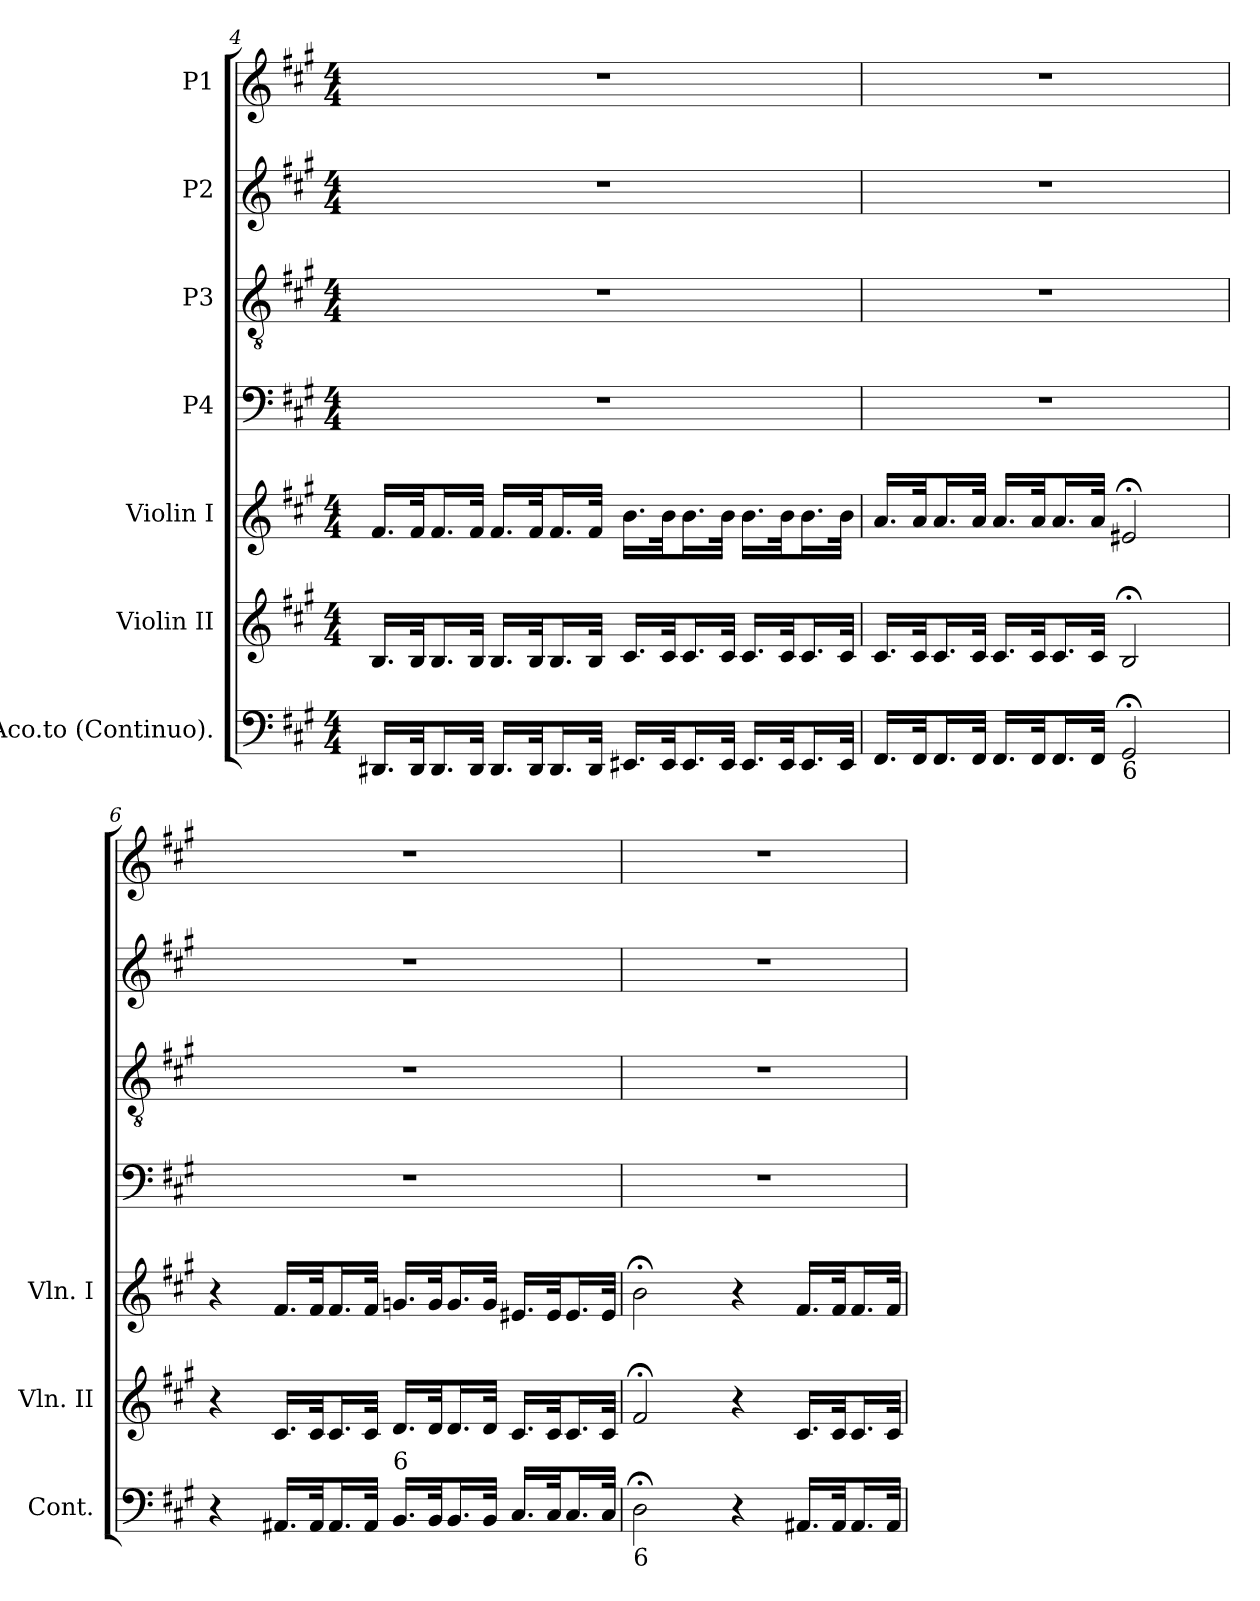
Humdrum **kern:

**kern	**kern	**kern	**kern	**kern	**kern	**kern
*part7	*part6	*part5	*part4	*part3	*part2	*part1
*staff7	*staff6	*staff5	*staff4	*staff3	*staff2	*staff1
*I"Aco.to (Continuo).	*I"Violin II	*I"Violin I	*I"P4	*I"P3	*I"P2	*I"P1
*I'Cont.	*I'Vln. II	*I'Vln. I	*	*	*	*
!!LO:LB:g=z
*clefF4	*clefG2	*clefG2	*clefF4	*clefGv2	*clefG2	*clefG2
*	*	*	*	*ITrd7c12	*	*
*k[f#c#g#]	*k[f#c#g#]	*k[f#c#g#]	*k[f#c#g#]	*k[f#c#g#]	*k[f#c#g#]	*k[f#c#g#]
*A:	*A:	*A:	*A:	*A:	*A:	*A:
*M4/4	*M4/4	*M4/4	*M4/4	*M4/4	*M4/4	*M4/4
=4	=4	=4	=4	=4	=4	=4
16.DD#Xi/LL	16.Bi/LL	16.f#i/LL	1r	1r	1r	1r
32DD#i/Jk	32Bi/Jk	32f#i/Jk	.	.	.	.
16.DD#i/L	16.Bi/L	16.f#i/L	.	.	.	.
32DD#i/JJk	32Bi/JJk	32f#i/JJk	.	.	.	.
16.DD#i/LL	16.Bi/LL	16.f#i/LL	.	.	.	.
32DD#i/Jk	32Bi/Jk	32f#i/Jk	.	.	.	.
16.DD#i/L	16.Bi/L	16.f#i/L	.	.	.	.
32DD#i/JJk	32Bi/JJk	32f#i/JJk	.	.	.	.
16.EE#Xi/LL	16.c#i/LL	16.bi\LL	.	.	.	.
32EE#i/Jk	32c#i/Jk	32bi\Jk	.	.	.	.
16.EE#i/L	16.c#i/L	16.bi\L	.	.	.	.
32EE#i/JJk	32c#i/JJk	32bi\JJk	.	.	.	.
16.EE#i/LL	16.c#i/LL	16.bi\LL	.	.	.	.
32EE#i/Jk	32c#i/Jk	32bi\Jk	.	.	.	.
16.EE#i/L	16.c#i/L	16.bi\L	.	.	.	.
32EE#i/JJk	32c#i/JJk	32bi\JJk	.	.	.	.
=5	=5	=5	=5	=5	=5	=5
16.FF#i/LL	16.c#i/LL	16.ai/LL	1r	1r	1r	1r
32FF#i/Jk	32c#i/Jk	32ai/Jk	.	.	.	.
16.FF#i/L	16.c#i/L	16.ai/L	.	.	.	.
32FF#i/JJk	32c#i/JJk	32ai/JJk	.	.	.	.
16.FF#i/LL	16.c#i/LL	16.ai/LL	.	.	.	.
32FF#i/Jk	32c#i/Jk	32ai/Jk	.	.	.	.
16.FF#i/L	16.c#i/L	16.ai/L	.	.	.	.
32FF#i/JJk	32c#i/JJk	32ai/JJk	.	.	.	.
!LO:TX:b:t=6	!	!	!	!	!	!
2GG#;i/	2B;i/	2e#X;i/	.	.	.	.
!!LO:PB:g=z
=6	=6	=6	=6	=6	=6	=6
4r	4r	4r	1r	1r	1r	1r
16.AA#Xi/LL	16.c#i/LL	16.f#i/LL	.	.	.	.
32AA#i/Jk	32c#i/Jk	32f#i/Jk	.	.	.	.
16.AA#i/L	16.c#i/L	16.f#i/L	.	.	.	.
32AA#i/JJk	32c#i/JJk	32f#i/JJk	.	.	.	.
!LO:TX:a:t=6	!	!	!	!	!	!
16.BBi/LL	16.di/LL	16.gni/LL	.	.	.	.
32BBi/Jk	32di/Jk	32gi/Jk	.	.	.	.
16.BBi/L	16.di/L	16.gi/L	.	.	.	.
32BBi/JJk	32di/JJk	32gi/JJk	.	.	.	.
16.C#i/LL	16.c#i/LL	16.e#Xi/LL	.	.	.	.
32C#i/Jk	32c#i/Jk	32e#i/Jk	.	.	.	.
16.C#i/L	16.c#i/L	16.e#i/L	.	.	.	.
32C#i/JJk	32c#i/JJk	32e#i/JJk	.	.	.	.
=7	=7	=7	=7	=7	=7	=7
!LO:TX:b:t=6	!	!	!	!	!	!
2D;i\	2f#;i/	2b;i\	1r	1r	1r	1r
4r	4r	4r	.	.	.	.
16.AA#Xi/LL	16.c#i/LL	16.f#i/LL	.	.	.	.
32AA#i/Jk	32c#i/Jk	32f#i/Jk	.	.	.	.
16.AA#i/L	16.c#i/L	16.f#i/L	.	.	.	.
32AA#i/JJk	32c#i/JJk	32f#i/JJk	.	.	.	.
=	=	=	=	=	=	=
*-	*-	*-	*-	*-	*-	*-
